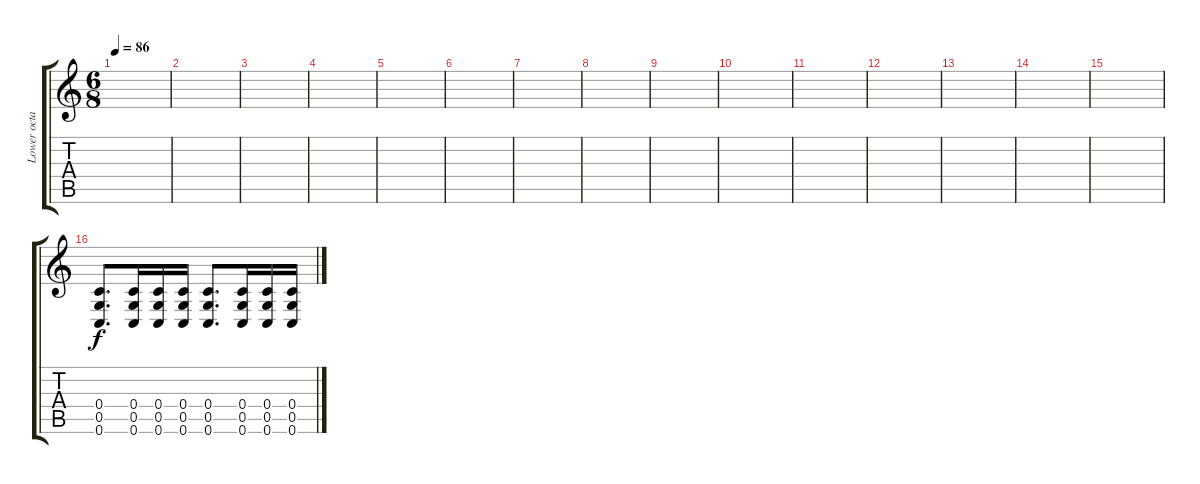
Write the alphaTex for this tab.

\track ("Lower octave" "Lower octa") {instrument acousticguitarsteel}
\staff {score tabs}
\tuning (E4 C4 G3 C3 G2 C2) {hide}
\ts (6 8)
\tempo 86
\clef g2
\ks c
|
|
|
|
|
|
|
|
|
|
|
|
|
|
|
(0.4 0.5 0.6).8{d} (0.4 0.5 0.6).16 (0.4 0.5 0.6).16 (0.4 0.5 0.6).16 (0.4 0.5 0.6).8{d} (0.4 0.5 0.6).16 (0.4 0.5 0.6).16 (0.4 0.5 0.6).16
